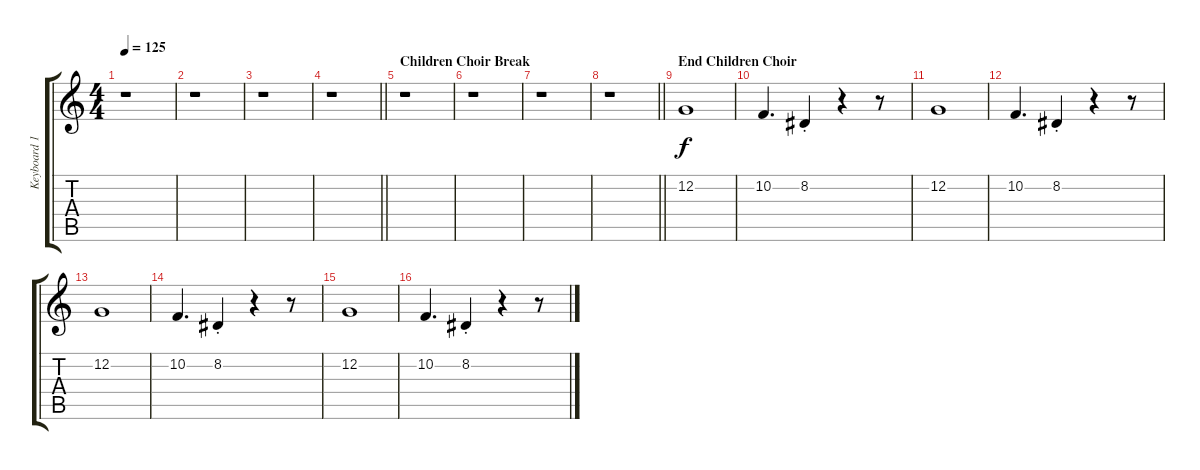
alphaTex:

\track ("Keyboard 1" "Keyboard 1") {instrument choiraahs}
\staff {score tabs}
\tuning (C4 G3 Eb3 Bb2 F2 C2) {hide}
\ts (4 4)
\tempo 125
\clef g2
\ks c
r.1{dy f} |
r.1 |
r.1 |
\barLineRight lightlight
r.1 |
\section ("" "Children Choir Break")
r.1 |
r.1 |
r.1 |
\barLineRight lightlight
r.1 |
\section ("" "End Children Choir")
12.2.1{volume 12 balance 5 instrument choiraahs} |
10.2.4{d} 8.2{st}.4 r.4 r.8 |
12.2.1 |
10.2.4{d} 8.2{st}.4 r.4 r.8 |
12.2.1 |
10.2.4{d} 8.2{st}.4 r.4 r.8 |
12.2.1 |
10.2.4{d} 8.2{st}.4 r.4 r.8
